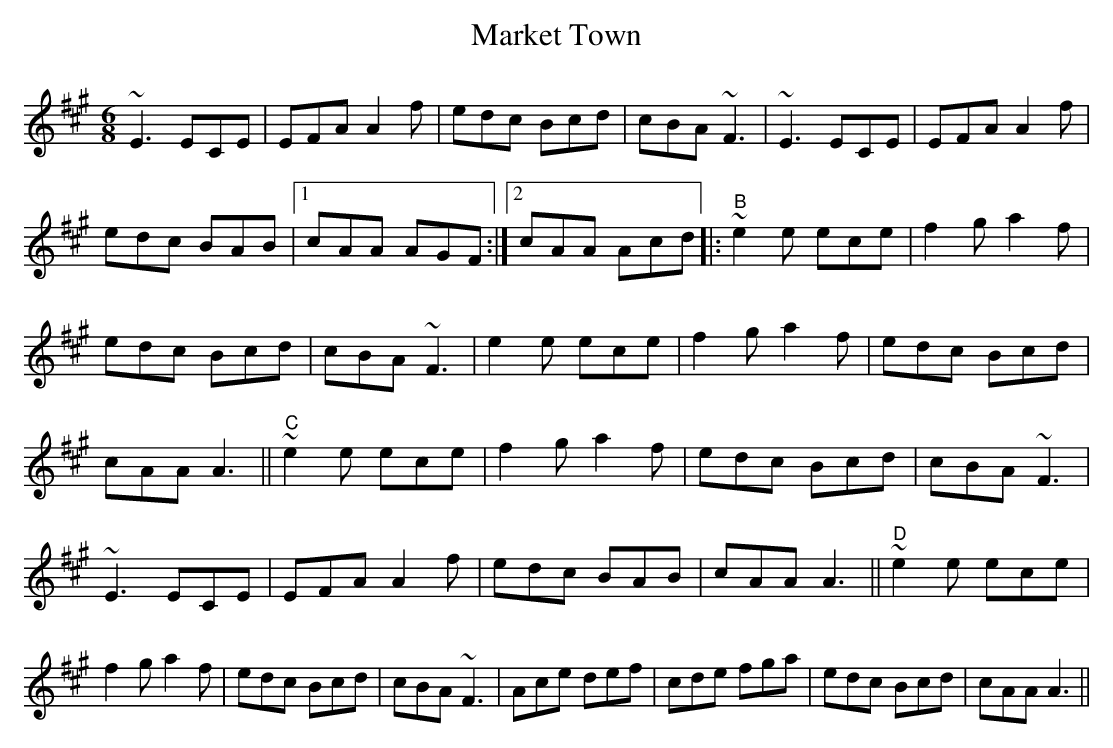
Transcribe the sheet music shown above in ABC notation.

X:1
T:Market Town
M:6/8
K:A
~E3 ECE|EFA A2f|edc Bcd|cBA ~F3|\
~E3 ECE|EFA A2f|edc BAB|1 cAA AGF :|2 cAA Acd|:\
"B"~e2e ece|f2g a2f|edc Bcd|cBA ~F3|\
e2e ece|f2g a2f|edc Bcd|cAA A3||\
"C"~e2e ece|f2g a2f|edc Bcd|cBA ~F3|\
~E3 ECE|EFA A2f|edc BAB|cAA A3||\
"D"~e2e ece|f2g a2f|edc Bcd|cBA ~F3|\
Ace def|cde fga|edc Bcd|cAA A3||
